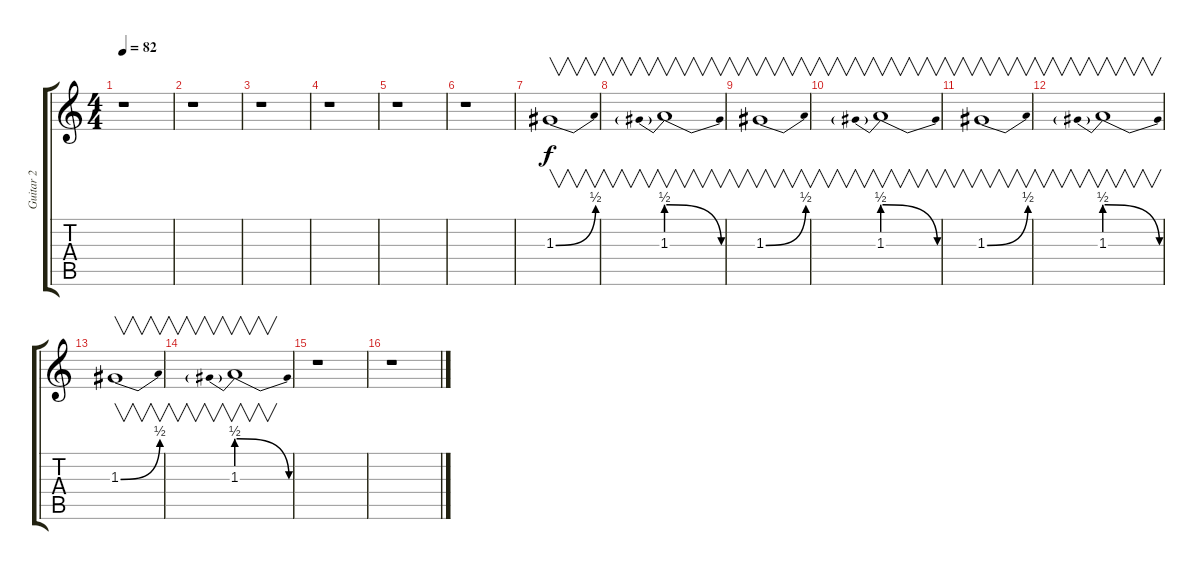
\track ("Guitar 2" "Guitar 2") {instrument distortionguitar}
\staff {score tabs}
\tuning (E4 B3 G3 D3 A2 D2) {hide}
\ts (4 4)
\tempo 82
\clef g2
\ks c
r.1{dy f} |
r.1 |
r.1 |
r.1 |
r.1 |
r.1 |
1.3{be (bend 0 0 60 2)}.1{v} |
1.3{be (prebendrelease 0 2 60 0)}.1{v} |
1.3{be (bend 0 0 60 2)}.1{v} |
1.3{be (prebendrelease 0 2 60 0)}.1{v} |
1.3{be (bend 0 0 60 2)}.1{v} |
1.3{be (prebendrelease 0 2 60 0)}.1{v} |
1.3{be (bend 0 0 60 2)}.1{v} |
1.3{be (prebendrelease 0 2 60 0)}.1{v} |
r.1 |
r.1
